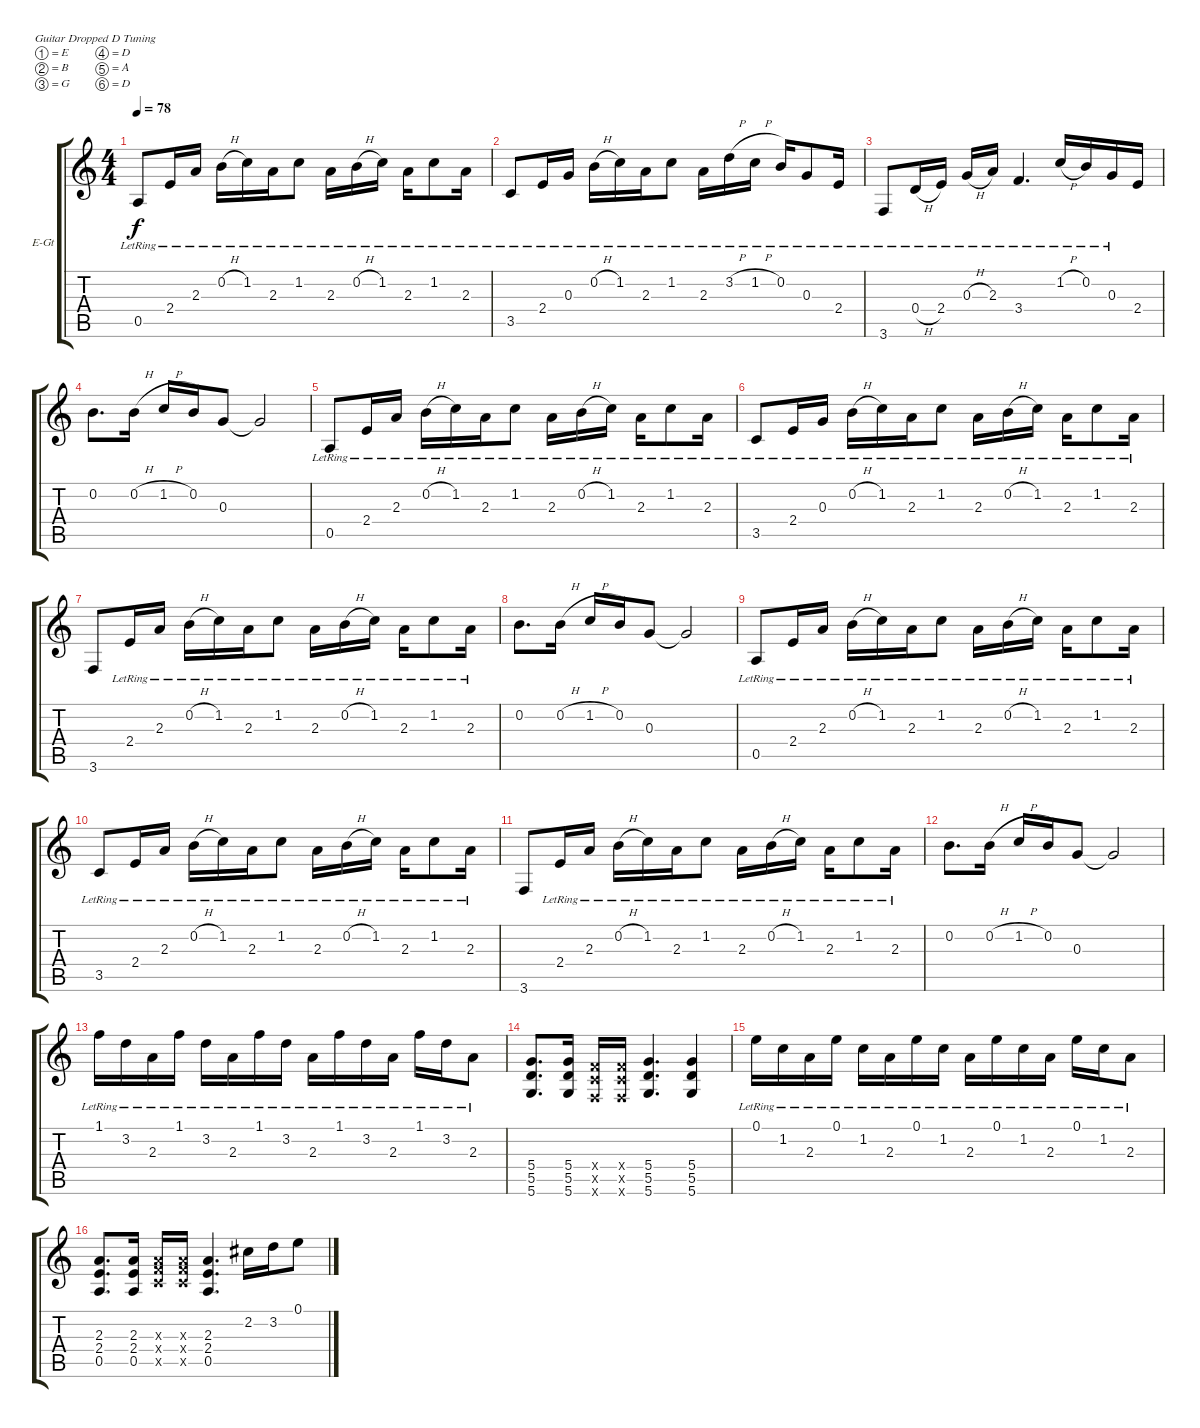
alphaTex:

\bracketExtendMode groupsimilarinstruments
\firstSystemTrackNameOrientation horizontal
\otherSystemsTrackNameOrientation horizontal
\track ("Clean Guitar" "E-Gt") {instrument electricguitarclean}
\staff {score tabs}
\tuning (E4 B3 G3 D3 A2 D2)
\ts (4 4)
\tempo 78
\clef g2
\scale
0.487395
\ks c
0.5{lr}.8{dy f instrument electricguitarclean} 2.4{lr}.16 2.3{lr}.16 0.2{h lr}.16 1.2{lr}.16 2.3{lr}.16 1.2{lr}.8 2.3{lr}.16 0.2{h lr}.16 1.2{lr}.16 2.3{lr}.16 1.2{lr}.8 2.3{lr}.16 |
\scale
0.256303 3.5{lr}.8 2.4{lr}.16 0.3{lr}.16 0.2{h lr}.16 1.2{lr}.16 2.3{lr}.16 1.2{lr}.8 2.3{lr}.16 3.2{h lr}.16 1.2{h lr}.16 0.2{lr}.16 0.3{lr}.8 2.4{lr}.16 |
\scale
0.256303 3.6{lr}.8 0.4{h lr}.16 2.4{lr}.16 0.3{h lr}.16 2.3{lr}.16 3.4{lr}.4{d} 1.2{h lr}.16 0.2{lr}.16 0.3{lr}.16 2.4.16 |
\scale
0.333333 0.2.8{d} 0.2{h}.16 1.2{h}.16 0.2.16 0.3.8 0.3{t}.2 |
\scale
0.333333 0.5{lr}.8 2.4{lr}.16 2.3{lr}.16 0.2{h lr}.16 1.2{lr}.16 2.3{lr}.16 1.2{lr}.8 2.3{lr}.16 0.2{h lr}.16 1.2{lr}.16 2.3{lr}.16 1.2{lr}.8 2.3{lr}.16 |
\scale
0.333333 3.5{lr}.8 2.4{lr}.16 0.3{lr}.16 0.2{h lr}.16 1.2{lr}.16 2.3{lr}.16 1.2{lr}.8 2.3{lr}.16 0.2{h lr}.16 1.2{lr}.16 2.3{lr}.16 1.2{lr}.8 2.3{lr}.16 |
\scale
0.333333 3.6.8 2.4{lr}.16 2.3{lr}.16 0.2{h lr}.16 1.2{lr}.16 2.3{lr}.16 1.2{lr}.8 2.3{lr}.16 0.2{h lr}.16 1.2{lr}.16 2.3{lr}.16 1.2{lr}.8 2.3{lr}.16 |
\scale
0.333333 0.2.8{d} 0.2{h}.16 1.2{h}.16 0.2.16 0.3.8 0.3{t}.2 |
\scale
0.333333 0.5{lr}.8 2.4{lr}.16 2.3{lr}.16 0.2{h lr}.16 1.2{lr}.16 2.3{lr}.16 1.2{lr}.8 2.3{lr}.16 0.2{h lr}.16 1.2{lr}.16 2.3{lr}.16 1.2{lr}.8 2.3{lr}.16 |
\scale
0.333333 3.5{lr}.8 2.4{lr}.16 2.3{lr}.16 0.2{h lr}.16 1.2{lr}.16 2.3{lr}.16 1.2{lr}.8 2.3{lr}.16 0.2{h lr}.16 1.2{lr}.16 2.3{lr}.16 1.2{lr}.8 2.3{lr}.16 |
\scale
0.333333 3.6.8 2.4{lr}.16 2.3{lr}.16 0.2{h lr}.16 1.2{lr}.16 2.3{lr}.16 1.2{lr}.8 2.3{lr}.16 0.2{h lr}.16 1.2{lr}.16 2.3{lr}.16 1.2{lr}.8 2.3{lr}.16 |
\scale
0.333333 0.2.8{d} 0.2{h}.16 1.2{h}.16 0.2.16 0.3.8 0.3{t}.2 |
\scale
0.333333 1.1{lr}.16 3.2{lr}.16 2.3{lr}.16 1.1{lr}.16 3.2{lr}.16 2.3{lr}.16 1.1{lr}.16 3.2{lr}.16 2.3{lr}.16 1.1{lr}.16 3.2{lr}.16 2.3{lr}.16 1.1{lr}.16 3.2{lr}.16 2.3{lr}.8 |
\scale
0.333333 (5.6 5.5 5.4).8{d} (5.6 5.5 5.4).16 (3.6{x} 3.5{x} 3.4{x}).16 (3.6{x} 3.5{x} 3.4{x}).16 (5.6 5.5 5.4).4{d} (5.6 5.5 5.4).4 |
\scale
0.333333 0.1{lr}.16 1.2{lr}.16 2.3{lr}.16 0.1{lr}.16 1.2{lr}.16 2.3{lr}.16 0.1{lr}.16 1.2{lr}.16 2.3{lr}.16 0.1{lr}.16 1.2{lr}.16 2.3{lr}.16 0.1{lr}.16 1.2{lr}.16 2.3{lr}.8 |
\scale
0.333333 (0.5 2.4 2.3).8{d} (0.5 2.4 2.3).16 (3.5{x} 3.4{x} 2.3{x}).16 (3.5{x} 3.4{x} 2.3{x}).16 (0.5 2.4 2.3).4{d} 2.2.16 3.2.16 0.1.8
